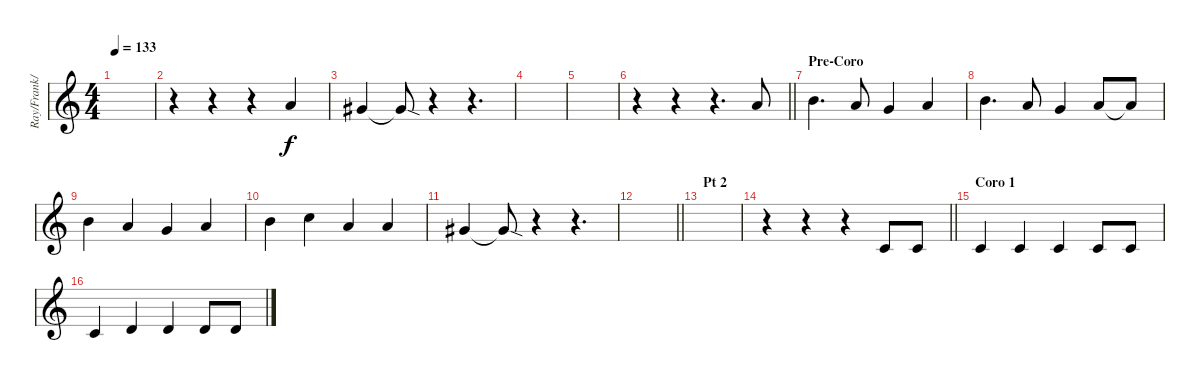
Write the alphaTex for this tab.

\track ("Ray/Frank/James [Backup Vocals]" "Ray/Frank/") {instrument harmonica}
\staff {score}
\tuning (E4 B3 G3 D3 A2 E2) {hide}
\ts (4 4)
\tempo 133
\clef g2
\ks c
|
r.4 r.4 r.4 5.1.4 |
4.1.4 4.1{sod t}.8 r.4 r.4{d} |
|
|
\barLineRight lightlight
r.4 r.4 r.4{d} 5.1.8{volume 16} |
\section ("" "Pre-Coro")
7.1.4{d} 5.1.8 3.1.4 5.1.4 |
7.1.4{d} 5.1.8 3.1.4 5.1.8 5.1{t}.8 |
7.1.4 5.1.4 3.1.4 5.1.4 |
7.1.4 8.1.4 5.1.4 5.1.4 |
4.1.4 4.1{sod t}.8 r.4 r.4{d} |
\barLineRight lightlight
|
\section ("" "Pt 2")
|
\barLineRight lightlight
r.4 r.4 r.4 1.2.8 1.2.8 |
\section ("" "Coro 1")
1.2.4 1.2.4 1.2.4 1.2.8 1.2.8 |
1.2.4 3.2.4 3.2.4 3.2.8 3.2.8
